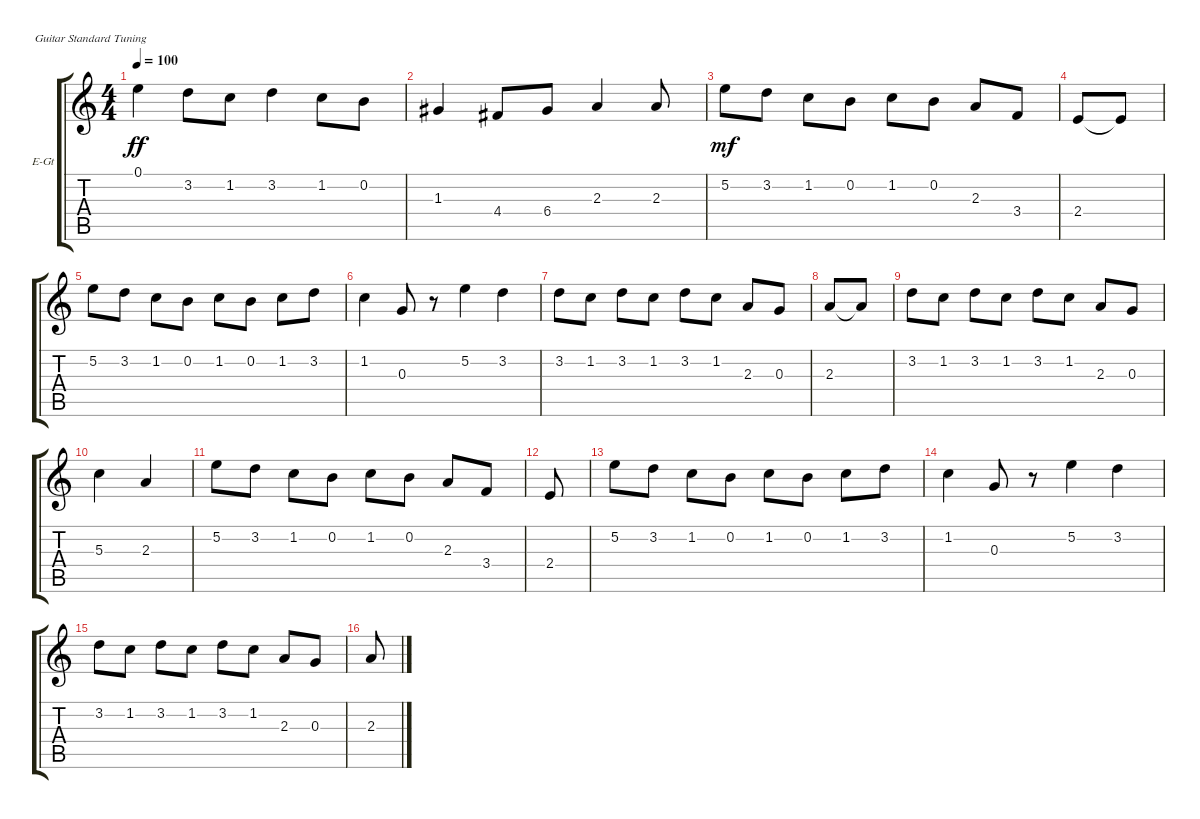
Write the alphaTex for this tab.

\defaultSystemsLayout 4
\bracketExtendMode groupsimilarinstruments
\firstSystemTrackNameOrientation horizontal
\otherSystemsTrackNameOrientation horizontal
\track ("Ляпис Трубецкой - Вокал" "E-Gt") {mute instrument electricguitarclean}
\staff {score tabs}
\tuning (E4 B3 G3 D3 A2 E2)
\ts (4 4)
\tempo 100
\clef g2
\scale
0.333333
\ks c
0.1.4{dy ff} 3.2.8 1.2.8 3.2.4 1.2.8 0.2.8 |
\scale
0.333333 1.3.4 4.4.8 6.4.8 2.3.4 2.3.8 |
\scale
0.333333 5.2.8{dy mf} 3.2.8 1.2.8 0.2.8 1.2.8 0.2.8 2.3.8 3.4.8 |
\scale
0.333333 2.4.8 2.4{t}.8 |
\scale
0.333333 5.2.8 3.2.8 1.2.8 0.2.8 1.2.8 0.2.8 1.2.8 3.2.8 |
\scale
0.333333 1.2.4 0.3.8 r.8 5.2.4 3.2.4 |
\scale
0.333333 3.2.8 1.2.8 3.2.8 1.2.8 3.2.8 1.2.8 2.3.8 0.3.8 |
\scale
0.333333 2.3.8 2.3{t}.8 |
\scale
0.333333 3.2.8 1.2.8 3.2.8 1.2.8 3.2.8 1.2.8 2.3.8 0.3.8 |
\scale
0.333333 5.3.4 2.3.4 |
\scale
0.333333 5.2.8 3.2.8 1.2.8 0.2.8 1.2.8 0.2.8 2.3.8 3.4.8 |
\scale
0.333333 2.4.8 |
\scale
0.333333 5.2.8 3.2.8 1.2.8 0.2.8 1.2.8 0.2.8 1.2.8 3.2.8 |
\scale
0.333333 1.2.4 0.3.8 r.8 5.2.4 3.2.4 |
\scale
0.333333 3.2.8 1.2.8 3.2.8 1.2.8 3.2.8 1.2.8 2.3.8 0.3.8 |
\scale
0.333333 2.3.8
